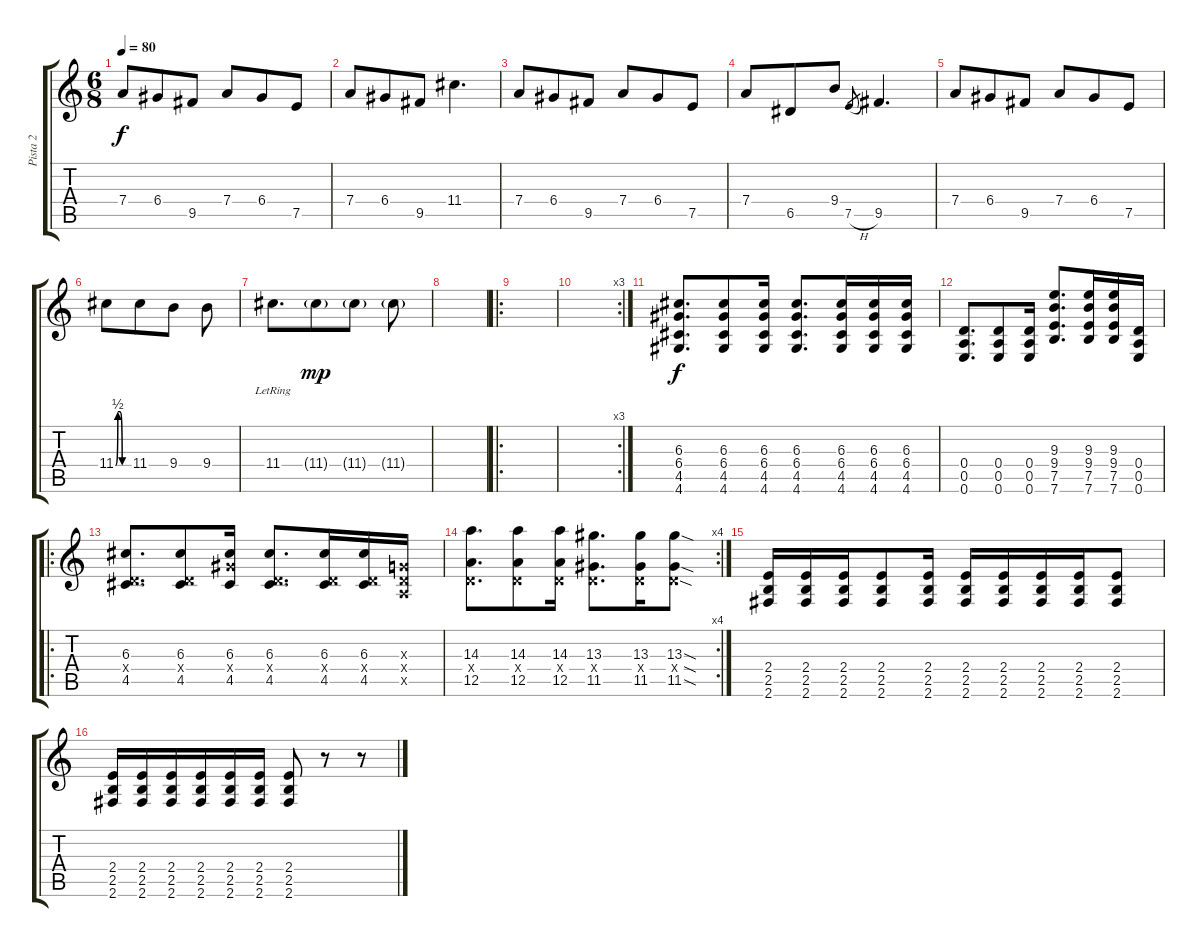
\track ("Pista 2" "Pista 2") {instrument overdrivenguitar}
\staff {score tabs}
\tuning (E4 B3 G3 D3 A2 E2) {hide}
\ts (6 8)
\tempo 80
\clef g2
\ks c
7.4.8{dy f} 6.4.8 9.5.8 7.4.8 6.4.8 7.5.8 |
7.4.8 6.4.8 9.5.8 11.4.4{d} |
7.4.8 6.4.8 9.5.8 7.4.8 6.4.8 7.5.8 |
7.4.8 6.5.8 9.4.8 7.5{h}.8{gr} 9.5.4{d} |
7.4.8 6.4.8 9.5.8 7.4.8 6.4.8 7.5.8 |
11.4{be (custom 0 0 10 2 20 2 30 0 60 0)}.8 11.4.8 9.4.8 9.4.8{beam Down} |
11.4{lr}.8{d} 11.4{g}.8{dy mp} 11.4{g}.8 11.4{g}.8 |
|
\ro
|
\rc 3
|
(6.3 6.4 4.5 4.6).8{d dy f} (6.3 6.4 4.5 4.6).8 (6.3 6.4 4.5 4.6).16 (6.3 6.4 4.5 4.6).8{d} (6.3 6.4 4.5 4.6).16 (6.3 6.4 4.5 4.6).16 (6.3 6.4 4.5 4.6).16 |
(0.4 0.5 0.6).8{d} (0.4 0.5 0.6).8 (0.4 0.5 0.6).16 (9.3 9.4 7.5 7.6).8{d} (9.3 9.4 7.5 7.6).16 (9.3 9.4 7.5 7.6).16 (0.4 0.5 0.6).16 |
\ro
(6.3 0.4{x} 4.5).8{d} (6.3 0.4{x} 4.5).8 (6.3 6.4{x} 4.5).16 (6.3 0.4{x} 4.5).8{d} (6.3 0.4{x} 4.5).16 (6.3 0.4{x} 4.5).16 (0.3{x} 0.4{x} 0.5{x}).16 |
\rc 4
(14.3 0.4{x} 12.5).8{d} (14.3 0.4{x} 12.5).8 (14.3 0.4{x} 12.5).16 (13.3 0.4{x} 11.5).8{d} (13.3 0.4{x} 11.5).16 (13.3{sod} 0.4{sod x} 11.5{sod}).8 |
(2.4 2.5 2.6).16 (2.4 2.5 2.6).16 (2.4 2.5 2.6).16 (2.4 2.5 2.6).8 (2.4 2.5 2.6).16 (2.4 2.5 2.6).16 (2.4 2.5 2.6).16 (2.4 2.5 2.6).16 (2.4 2.5 2.6).16 (2.4 2.5 2.6).8 |
(2.4 2.5 2.6).16 (2.4 2.5 2.6).16 (2.4 2.5 2.6).16 (2.4 2.5 2.6).16 (2.4 2.5 2.6).16 (2.4 2.5 2.6).16 (2.4 2.5 2.6).8 r.8 r.8
